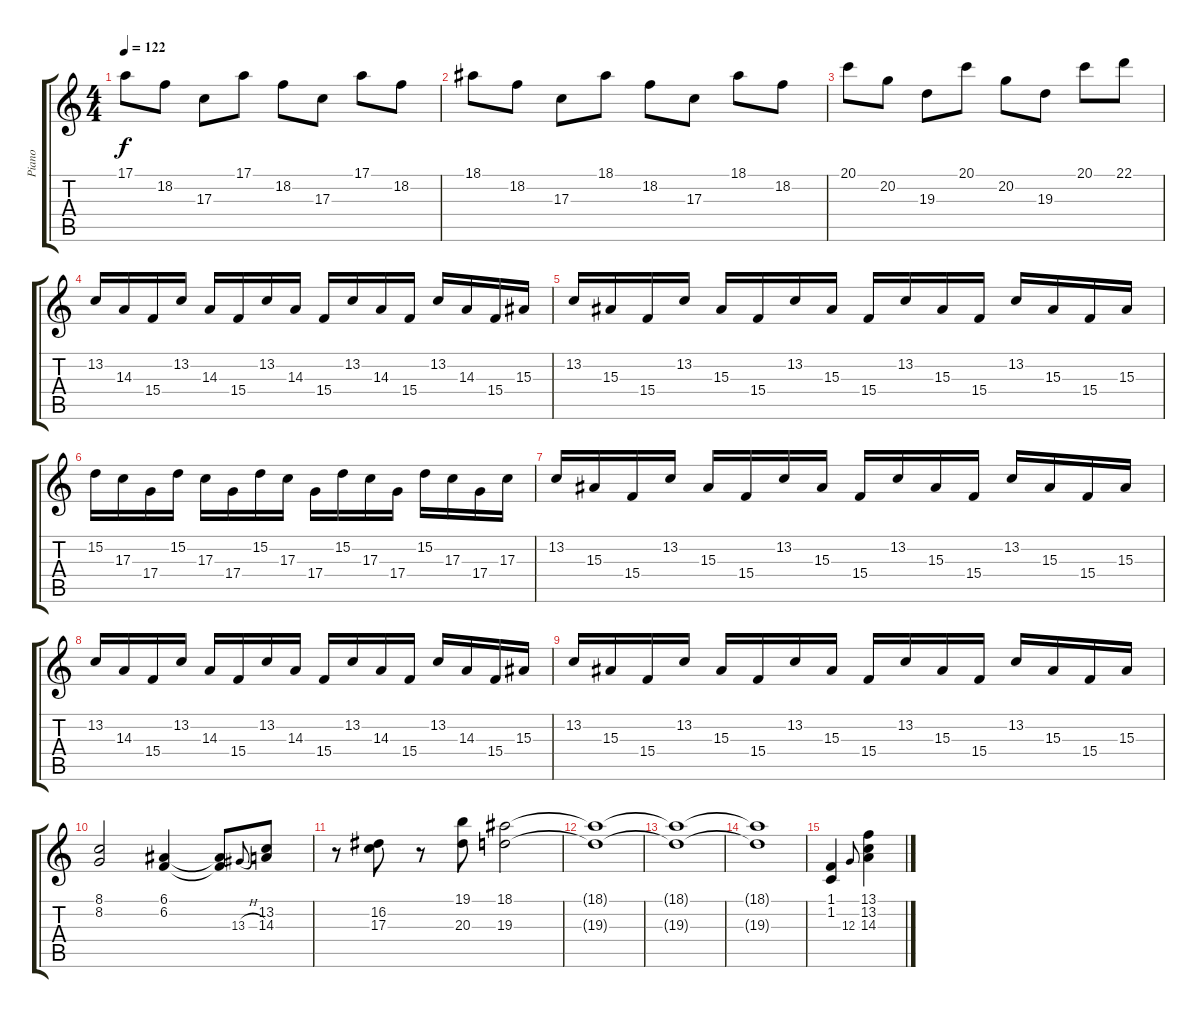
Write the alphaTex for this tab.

\track ("Piano" "Piano") {instrument acousticgrandpiano}
\staff {score tabs}
\tuning (E4 B3 G3 D3 A2 E2) {hide}
\ts (4 4)
\tempo 122
\clef g2
\ks c
17.1.8{dy f} 18.2.8 17.3.8 17.1.8 18.2.8 17.3.8 17.1.8 18.2.8 |
18.1.8 18.2.8 17.3.8 18.1.8 18.2.8 17.3.8 18.1.8 18.2.8 |
20.1.8 20.2.8 19.3.8 20.1.8 20.2.8 19.3.8 20.1.8 22.1.8 |
13.2.16 14.3.16 15.4.16 13.2.16 14.3.16 15.4.16 13.2.16 14.3.16 15.4.16 13.2.16 14.3.16 15.4.16 13.2.16 14.3.16 15.4.16 15.3.16 |
13.2.16 15.3.16 15.4.16 13.2.16 15.3.16 15.4.16 13.2.16 15.3.16 15.4.16 13.2.16 15.3.16 15.4.16 13.2.16 15.3.16 15.4.16 15.3.16 |
15.2.16 17.3.16 17.4.16 15.2.16 17.3.16 17.4.16 15.2.16 17.3.16 17.4.16 15.2.16 17.3.16 17.4.16 15.2.16 17.3.16 17.4.16 17.3.16 |
13.2.16 15.3.16 15.4.16 13.2.16 15.3.16 15.4.16 13.2.16 15.3.16 15.4.16 13.2.16 15.3.16 15.4.16 13.2.16 15.3.16 15.4.16 15.3.16 |
13.2.16 14.3.16 15.4.16 13.2.16 14.3.16 15.4.16 13.2.16 14.3.16 15.4.16 13.2.16 14.3.16 15.4.16 13.2.16 14.3.16 15.4.16 15.3.16 |
13.2.16 15.3.16 15.4.16 13.2.16 15.3.16 15.4.16 13.2.16 15.3.16 15.4.16 13.2.16 15.3.16 15.4.16 13.2.16 15.3.16 15.4.16 15.3.16 |
(8.1 8.2).2 (6.1 6.2).4 (6.1{t} 6.2{t}).8 13.3{h}.8{gr onbeat} (13.2 14.3).8 |
r.8 (16.2 17.3).8 r.8 (19.1 20.3).8 (18.1 19.3).2 |
(18.1{t} 19.3{t}).1 |
(18.1{t} 19.3{t}).1 |
(18.1{t} 19.3{t}).1 |
(1.1 1.2).4 12.3.8{gr onbeat} (13.1 13.2 14.3).4
